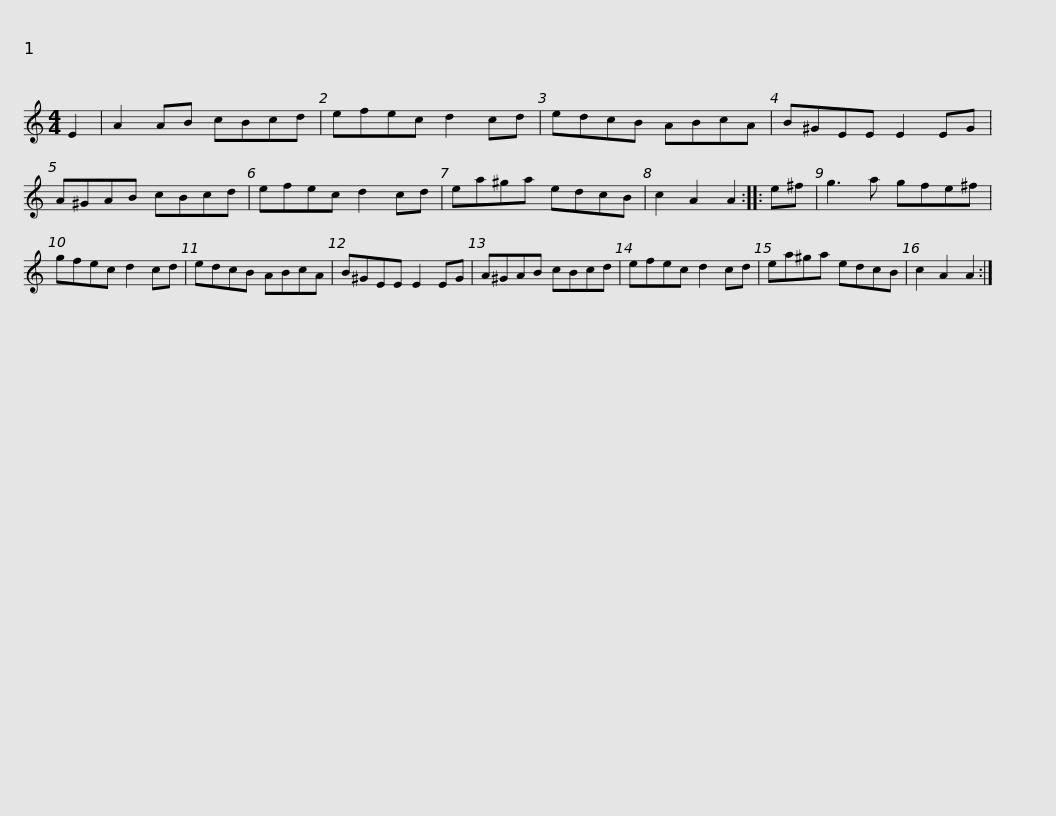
X:1
L:1/8
M:4/4
I:linebreak $
K:C
V:1 treble
V:1
 E2 | A2 AB cBcd | efec d2 cd | edcB ABcA | B^GEE E2 EG | %5
 A^GAB cBcd |$ efec d2 cd | ea^ga edcB | c2 A2 A2 :: e^f | %10
 g3 a gfe^f | gfec d2 cd | edcB ABcA |$ B^GEE E2 EG | A^GAB cBcd | %15
 efec d2 cd | ea^ga edcB | c2 A2 A2 :| %18
